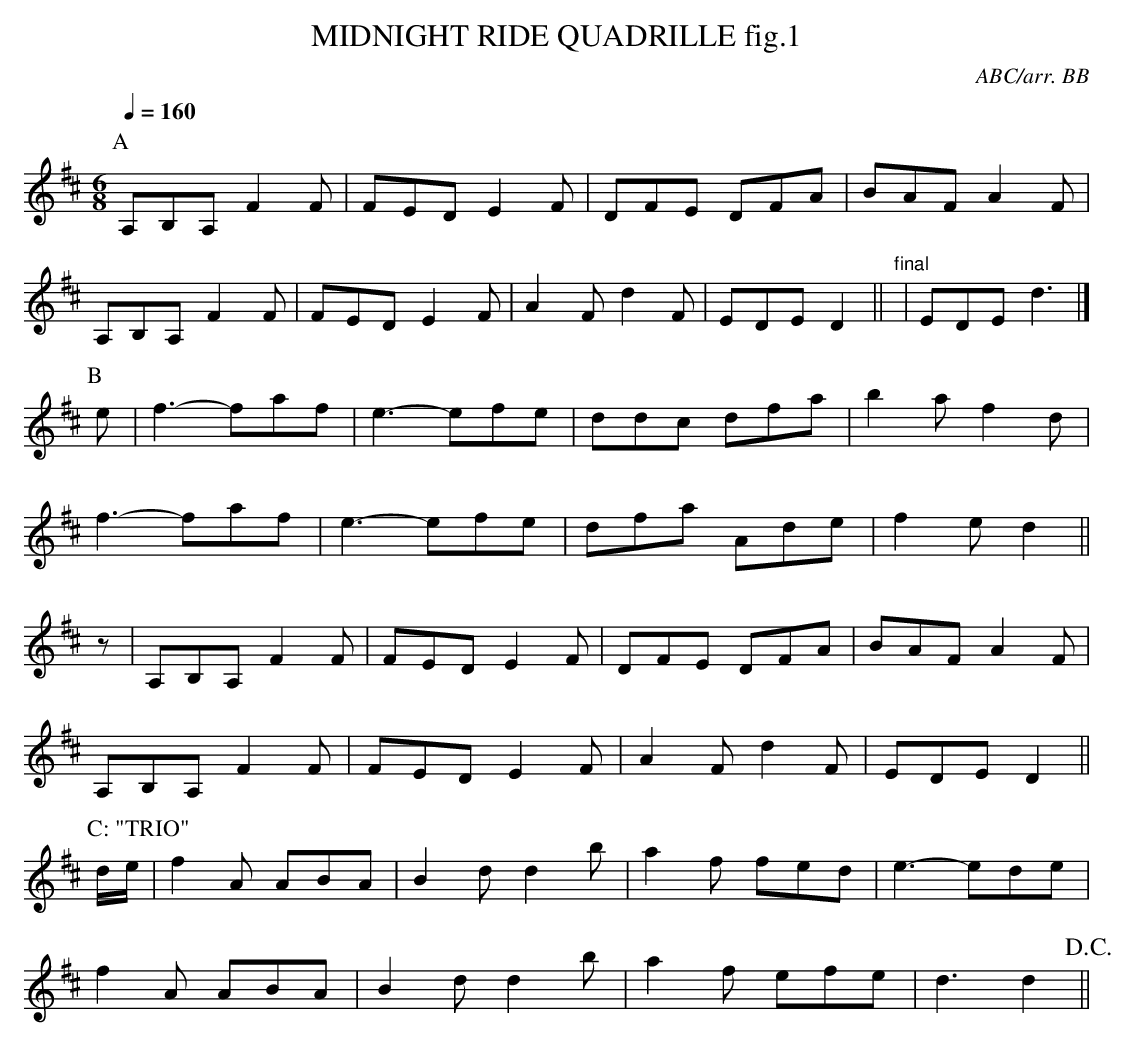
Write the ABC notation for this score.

X:1
T:MIDNIGHT RIDE QUADRILLE fig.1
C:ABC/arr. BB
Q:1/4=160
L:1/8
M:6/8
K:D
P:A
A,B,A, F2F|FED E2F|DFE DFA|BAF A2F|
A,B,A, F2F|FED E2F|A2F d2F|EDE D2||"final" |EDE d3|]
P:B
e|f3-faf|e3-efe|ddc dfa|b2a f2d|
f3-faf|e3-efe|dfa Ade|f2e d2||
z|A,B,A, F2F|FED E2F|DFE DFA|BAF A2F|
A,B,A, F2F|FED E2F|A2F d2F|EDE D2||
P:C: "TRIO"
d/e/|f2A ABA|B2d d2b|a2f fed|e3-ede|
f2A ABA|B2d d2b|a2f efe|d3 d2!D.C.!||
